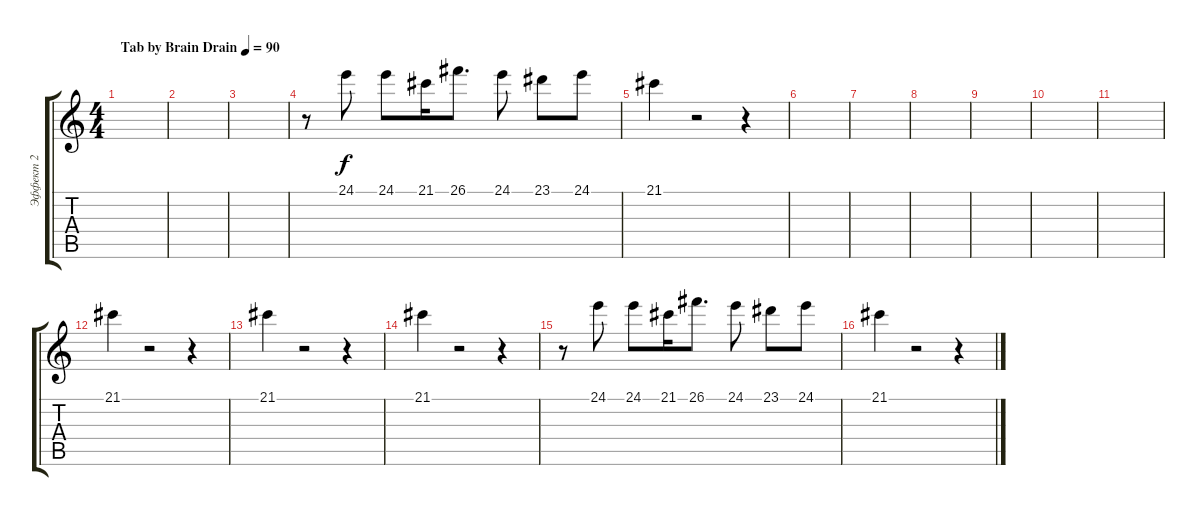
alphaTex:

\track ("Эффект 2" "Эффект 2") {instrument choiraahs}
\staff {score tabs}
\tuning (E4 B3 G3 D3 A2 E2) {hide}
\ts (4 4)
\tempo (90 "Tab by Brain Drain")
\clef g2
\ks c
|
|
|
r.8 24.1.8 24.1.8 21.1.16 26.1.8{d} 24.1.8 23.1.8 24.1.8 |
21.1.4 r.2 r.4 |
|
|
|
|
|
|
21.1.4 r.2 r.4 |
21.1.4 r.2 r.4 |
21.1.4 r.2 r.4 |
r.8 24.1.8 24.1.8 21.1.16 26.1.8{d} 24.1.8 23.1.8 24.1.8 |
21.1.4 r.2 r.4
